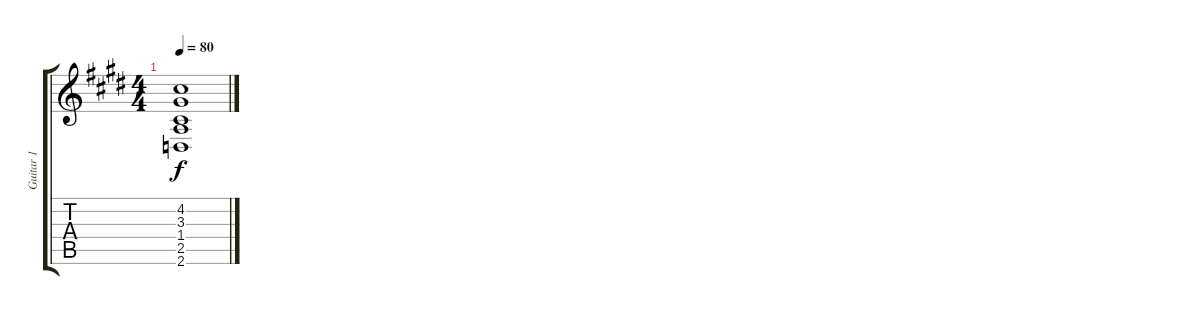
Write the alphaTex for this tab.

\track ("Guitar 1" "Guitar 1") {instrument distortionguitar}
\staff {score tabs}
\tuning (D4 A3 F3 C3 G2 C2) {hide}
\ts (4 4)
\tempo 80
\clef g2
\ks e
(4.2{t} 3.3{t} 1.4{t} 2.5{t} 2.6{t}).1{dy f}
